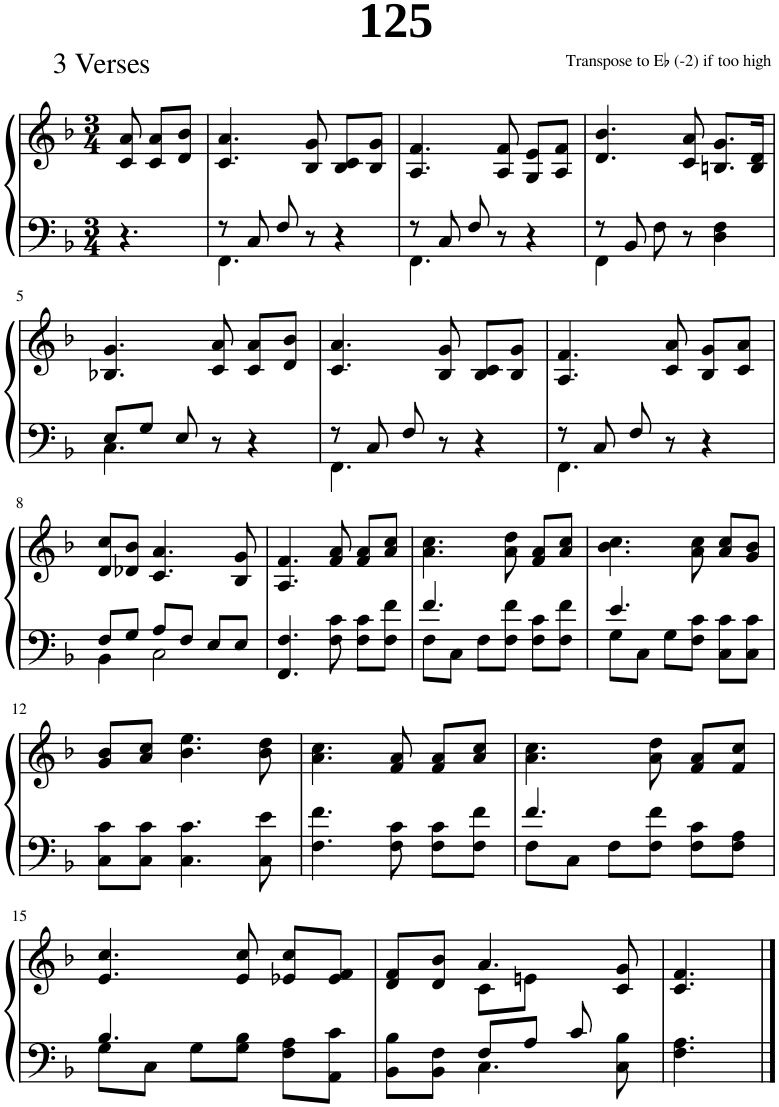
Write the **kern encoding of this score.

**kern	**kern
*part1	*part1
*staff2	*staff1
*I"Piano	*
*I'Pno.	*
*clefF4	*clefG2
*k[b-]	*k[b-]
*M3/4	*M3/4
=1	=1
4.r	8c/ 8a/
.	8c/ 8a/L
.	8d/ 8b-/J
=2	=2
*^	*
8r	4.FF\	4.c/ 4.a/
8C/	.	.
8F/	.	.
8r	4.ryy	8B-/ 8g/
4r	.	8B-/ 8c/L
.	.	8B-/ 8g/J
=3	=3	=3
8r	4.FF\	4.A/ 4.f/
8C/	.	.
8F/	.	.
8r	4.ryy	8A/ 8f/
4r	.	8G/ 8e/L
.	.	8A/ 8f/J
=4	=4	=4
8r	4FF\	4.d/ 4.b-/
8BB-/	.	.
8F\	2ryy	.
8r	.	8c/ 8a/
4D\ 4F\	.	8.Bn/ 8.g/L
.	.	16B/ 16d/Jk
!!LO:LB:g=z
=5	=5	=5
8E/L	4.C\	4.B-X/ 4.g/
8G/J	.	.
8E/	.	.
8r	4.ryy	8c/ 8a/
4r	.	8c/ 8a/L
.	.	8d/ 8b-/J
=6	=6	=6
8r	4.FF\	4.c/ 4.a/
8C/	.	.
8F/	.	.
8r	4.ryy	8B-/ 8g/
4r	.	8B-/ 8c/L
.	.	8B-/ 8g/J
=7	=7	=7
8r	4.FF\	4.A/ 4.f/
8C/	.	.
8F/	.	.
8r	4.ryy	8c/ 8a/
4r	.	8B-/ 8g/L
.	.	8c/ 8a/J
!!LO:LB:g=z
=8	=8	=8
8F/L	4BB-\	8d/ 8cc/L
8G/J	.	8d-X/ 8b-/J
8A/L	2C\	4.c/ 4.a/
8F/J	.	.
8E/L	.	.
8E/J	.	8B-/ 8g/
*v	*v	*
=9	=9
4.FF/ 4.F/	4.A/ 4.f/
8F\ 8c\	8f/ 8a/
8F\ 8c\L	8f/ 8a/L
8F\ 8f\J	8a/ 8cc/J
=10	=10
*^	*
4.f/	8F\L	4.a\ 4.cc\
.	8C\J	.
.	8F\L	.
4.ryy	8F\ 8f\J	8a\ 8dd\
.	8F\ 8c\L	8f/ 8a/L
.	8F\ 8f\J	8a/ 8cc/J
=11	=11	=11
4.e/	8G\L	4.b-\ 4.cc\
.	8C\J	.
.	8G\L	.
4.ryy	8F\ 8c\J	8a\ 8cc\
.	8C\ 8c\L	8a/ 8cc/L
.	8C\ 8c\J	8g/ 8b-/J
*v	*v	*
!!LO:LB:g=z
=12	=12
8C\ 8c\L	8g/ 8b-/L
8C\ 8c\J	8a/ 8cc/J
4.C\ 4.c\	4.b-\ 4.ee\
8C\ 8e\	8b-\ 8dd\
=13	=13
4.F\ 4.f\	4.a\ 4.cc\
8F\ 8c\	8f/ 8a/
8F\ 8c\L	8f/ 8a/L
8F\ 8f\J	8a/ 8cc/J
=14	=14
*^	*
4.f/	8F\L	4.a\ 4.cc\
.	8C\J	.
.	8F\L	.
4.ryy	8F\ 8f\J	8a\ 8dd\
.	8F\ 8c\L	8f/ 8a/L
.	8F\ 8A\J	8f/ 8cc/J
!!LO:LB:g=z
=15	=15	=15
4.B-/	8G\L	4.e/ 4.cc/
.	8C\J	.
.	8G\L	.
4.ryy	8G\ 8B-\J	8e/ 8cc/
.	8F\ 8A\L	8e-X/ 8cc/L
.	8AA\ 8c\J	8e-/ 8f/J
=16	=16	=16
*	*	*^
4ryy	8BB-\ 8B-\L	8d/ 8f/L	4ryy
.	8BB-\ 8F\J	8d/ 8b-/J	.
8F/L	4.C\	4.a/	8c\L
8A/J	.	.	8en\J
8c/	.	.	4ryy
8ryy	8C\ 8B-\	8c/ 8g/	.
*v	*v	*	*
*	*v	*v
=17	=17
4.F\ 4.A\	4.c/ 4.f/
==	==
*-	*-
